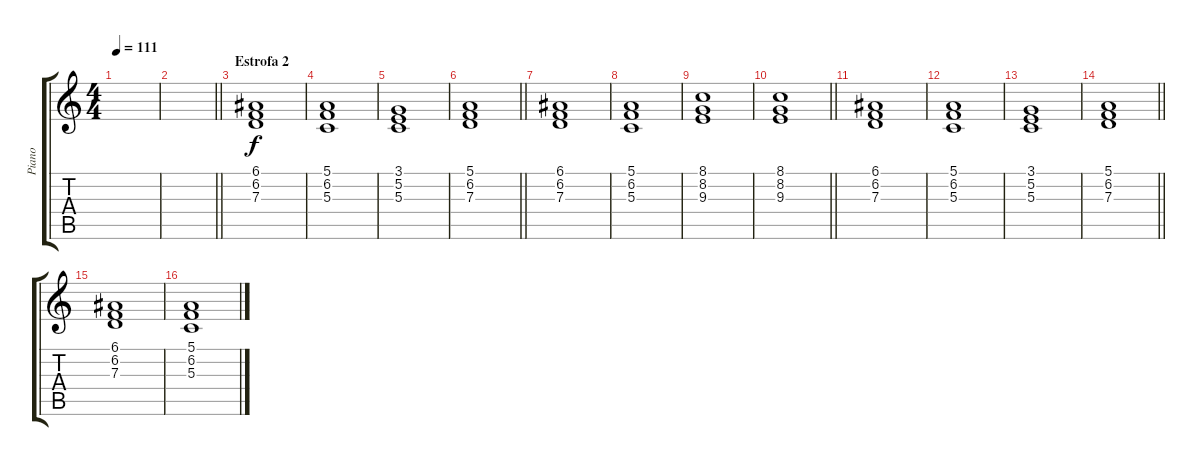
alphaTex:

\track ("Piano" "Piano") {instrument churchorgan}
\staff {score tabs}
\tuning (E4 B3 G3 D3 A2 E2) {hide}
\ts (4 4)
\tempo 111
\clef g2
\ks c
|
\barLineRight lightlight
|
\section ("" "Estrofa 2")
(6.1 6.2 7.3).1 |
(5.1 6.2 5.3).1 |
(3.1 5.2 5.3).1 |
\barLineRight lightlight
(5.1 6.2 7.3).1 |
(6.1 6.2 7.3).1 |
(5.1 6.2 5.3).1 |
(8.1 8.2 9.3).1 |
\barLineRight lightlight
(8.1 8.2 9.3).1 |
(6.1 6.2 7.3).1 |
(5.1 6.2 5.3).1 |
(3.1 5.2 5.3).1 |
\barLineRight lightlight
(5.1 6.2 7.3).1 |
(6.1 6.2 7.3).1 |
(5.1 6.2 5.3).1
